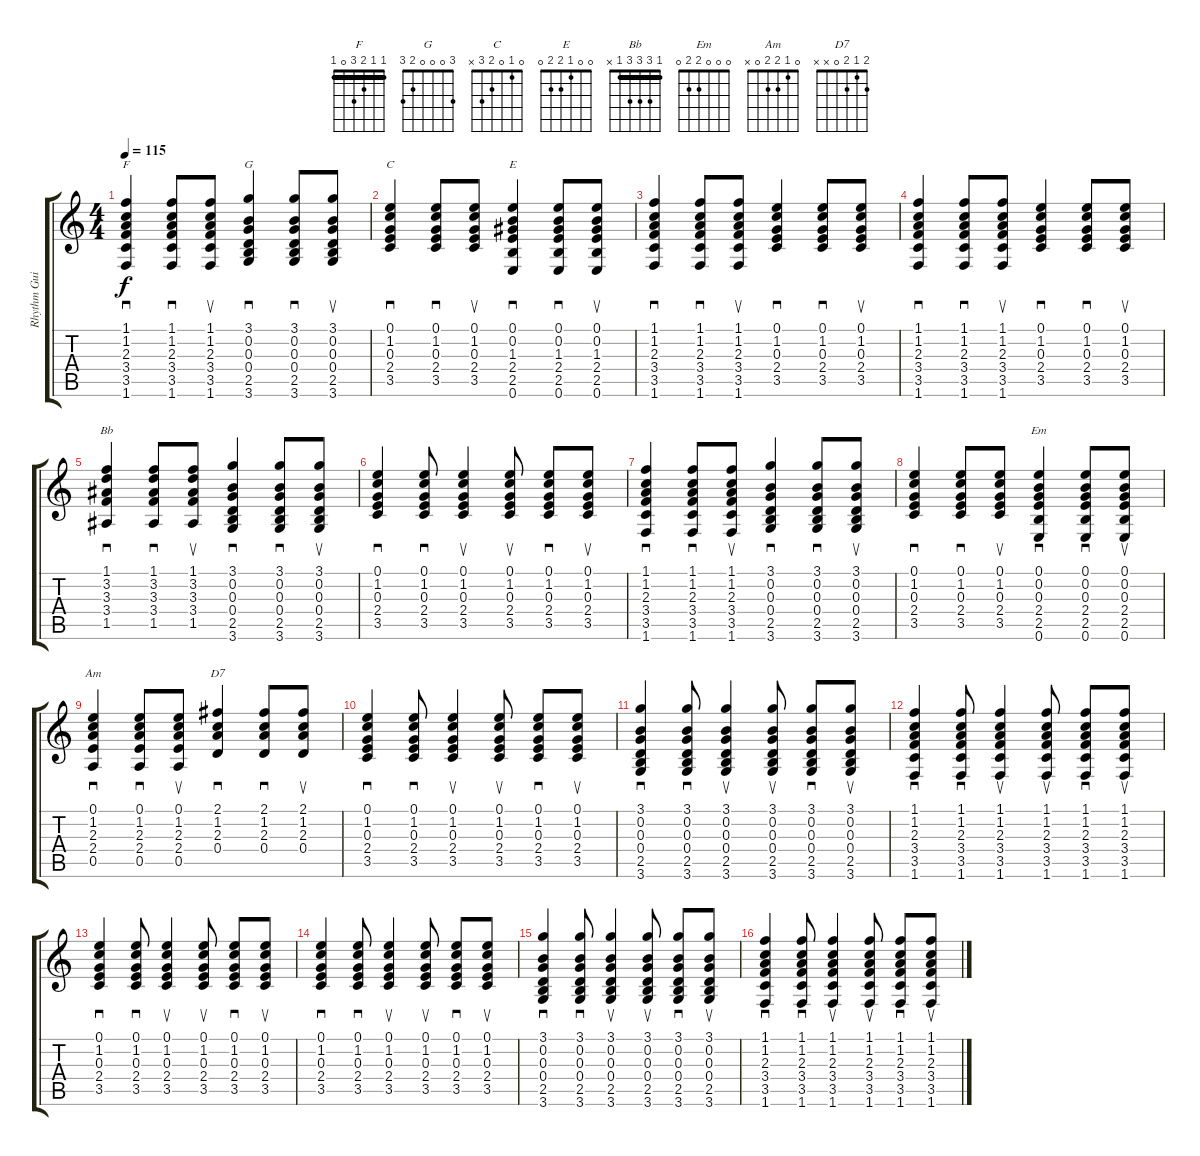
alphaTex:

\track ("Rhythm Guitar" "Rhythm Gui") {instrument acousticguitarsteel}
\staff {score tabs}
\tuning (E4 B3 G3 D3 A2 E2) {hide}
\chord ("F" 1 1 2 3 0 1) {barre 1}
\chord ("G" 3 0 0 0 2 3)
\chord ("C" 0 1 0 2 3 x)
\chord ("E" 0 0 1 2 2 0)
\chord ("Bb" 1 3 3 3 1 x) {barre 1}
\chord ("Em" 0 0 0 2 2 0)
\chord ("Am" 0 1 2 2 0 x)
\chord ("D7" 2 1 2 0 x x)
\ts (4 4)
\tempo 115
\clef g2
\ks c
(1.1 1.2 2.3 3.4 3.5 1.6).4{sd ch "F" dy f} (1.1 1.2 2.3 3.4 3.5 1.6).8{sd} (1.1 1.2 2.3 3.4 3.5 1.6).8{su} (3.1 0.2 0.3 0.4 2.5 3.6).4{sd ch "G"} (3.1 0.2 0.3 0.4 2.5 3.6).8{sd} (3.1 0.2 0.3 0.4 2.5 3.6).8{su} |
(0.1 1.2 0.3 2.4 3.5).4{sd ch "C"} (0.1 1.2 0.3 2.4 3.5).8{sd} (0.1 1.2 0.3 2.4 3.5).8{su} (0.1 0.2 1.3 2.4 2.5 0.6).4{sd ch "E"} (0.1 0.2 1.3 2.4 2.5 0.6).8{sd} (0.1 0.2 1.3 2.4 2.5 0.6).8{su} |
(1.1 1.2 2.3 3.4 3.5 1.6).4{sd} (1.1 1.2 2.3 3.4 3.5 1.6).8{sd} (1.1 1.2 2.3 3.4 3.5 1.6).8{su} (0.1 1.2 0.3 2.4 3.5).4{sd} (0.1 1.2 0.3 2.4 3.5).8{sd} (0.1 1.2 0.3 2.4 3.5).8{su} |
(1.1 1.2 2.3 3.4 3.5 1.6).4{sd} (1.1 1.2 2.3 3.4 3.5 1.6).8{sd} (1.1 1.2 2.3 3.4 3.5 1.6).8{su} (0.1 1.2 0.3 2.4 3.5).4{sd} (0.1 1.2 0.3 2.4 3.5).8{sd} (0.1 1.2 0.3 2.4 3.5).8{su} |
(1.1 3.2 3.3 3.4 1.5).4{sd ch "Bb"} (1.1 3.2 3.3 3.4 1.5).8{sd} (1.1 3.2 3.3 3.4 1.5).8{su} (3.1 0.2 0.3 0.4 2.5 3.6).4{sd} (3.1 0.2 0.3 0.4 2.5 3.6).8{sd} (3.1 0.2 0.3 0.4 2.5 3.6).8{su} |
(0.1 1.2 0.3 2.4 3.5).4{sd} (0.1 1.2 0.3 2.4 3.5).8{sd} (0.1 1.2 0.3 2.4 3.5).4{su} (0.1 1.2 0.3 2.4 3.5).8{su} (0.1 1.2 0.3 2.4 3.5).8{sd} (0.1 1.2 0.3 2.4 3.5).8{su} |
(1.1 1.2 2.3 3.4 3.5 1.6).4{sd} (1.1 1.2 2.3 3.4 3.5 1.6).8{sd} (1.1 1.2 2.3 3.4 3.5 1.6).8{su} (3.1 0.2 0.3 0.4 2.5 3.6).4{sd} (3.1 0.2 0.3 0.4 2.5 3.6).8{sd} (3.1 0.2 0.3 0.4 2.5 3.6).8{su} |
(0.1 1.2 0.3 2.4 3.5).4{sd} (0.1 1.2 0.3 2.4 3.5).8{sd} (0.1 1.2 0.3 2.4 3.5).8{su} (0.1 0.2 0.3 2.4 2.5 0.6).4{sd ch "Em"} (0.1 0.2 0.3 2.4 2.5 0.6).8{sd} (0.1 0.2 0.3 2.4 2.5 0.6).8{su} |
(0.1 1.2 2.3 2.4 0.5).4{sd ch "Am"} (0.1 1.2 2.3 2.4 0.5).8{sd} (0.1 1.2 2.3 2.4 0.5).8{su} (2.1 1.2 2.3 0.4).4{sd ch "D7"} (2.1 1.2 2.3 0.4).8{sd} (2.1 1.2 2.3 0.4).8{su} |
(0.1 1.2 0.3 2.4 3.5).4{sd} (0.1 1.2 0.3 2.4 3.5).8{sd} (0.1 1.2 0.3 2.4 3.5).4{su} (0.1 1.2 0.3 2.4 3.5).8{su} (0.1 1.2 0.3 2.4 3.5).8{sd} (0.1 1.2 0.3 2.4 3.5).8{su} |
(3.1 0.2 0.3 0.4 2.5 3.6).4{sd} (3.1 0.2 0.3 0.4 2.5 3.6).8{sd} (3.1 0.2 0.3 0.4 2.5 3.6).4{su} (3.1 0.2 0.3 0.4 2.5 3.6).8{su} (3.1 0.2 0.3 0.4 2.5 3.6).8{sd} (3.1 0.2 0.3 0.4 2.5 3.6).8{su} |
(1.1 1.2 2.3 3.4 3.5 1.6).4{sd} (1.1 1.2 2.3 3.4 3.5 1.6).8{sd} (1.1 1.2 2.3 3.4 3.5 1.6).4{su} (1.1 1.2 2.3 3.4 3.5 1.6).8{su} (1.1 1.2 2.3 3.4 3.5 1.6).8{sd} (1.1 1.2 2.3 3.4 3.5 1.6).8{su} |
(0.1 1.2 0.3 2.4 3.5).4{sd} (0.1 1.2 0.3 2.4 3.5).8{sd} (0.1 1.2 0.3 2.4 3.5).4{su} (0.1 1.2 0.3 2.4 3.5).8{su} (0.1 1.2 0.3 2.4 3.5).8{sd} (0.1 1.2 0.3 2.4 3.5).8{su} |
(0.1 1.2 0.3 2.4 3.5).4{sd} (0.1 1.2 0.3 2.4 3.5).8{sd} (0.1 1.2 0.3 2.4 3.5).4{su} (0.1 1.2 0.3 2.4 3.5).8{su} (0.1 1.2 0.3 2.4 3.5).8{sd} (0.1 1.2 0.3 2.4 3.5).8{su} |
(3.1 0.2 0.3 0.4 2.5 3.6).4{sd} (3.1 0.2 0.3 0.4 2.5 3.6).8{sd} (3.1 0.2 0.3 0.4 2.5 3.6).4{su} (3.1 0.2 0.3 0.4 2.5 3.6).8{su} (3.1 0.2 0.3 0.4 2.5 3.6).8{sd} (3.1 0.2 0.3 0.4 2.5 3.6).8{su} |
(1.1 1.2 2.3 3.4 3.5 1.6).4{sd} (1.1 1.2 2.3 3.4 3.5 1.6).8{sd} (1.1 1.2 2.3 3.4 3.5 1.6).4{su} (1.1 1.2 2.3 3.4 3.5 1.6).8{su} (1.1 1.2 2.3 3.4 3.5 1.6).8{sd} (1.1 1.2 2.3 3.4 3.5 1.6).8{su}
